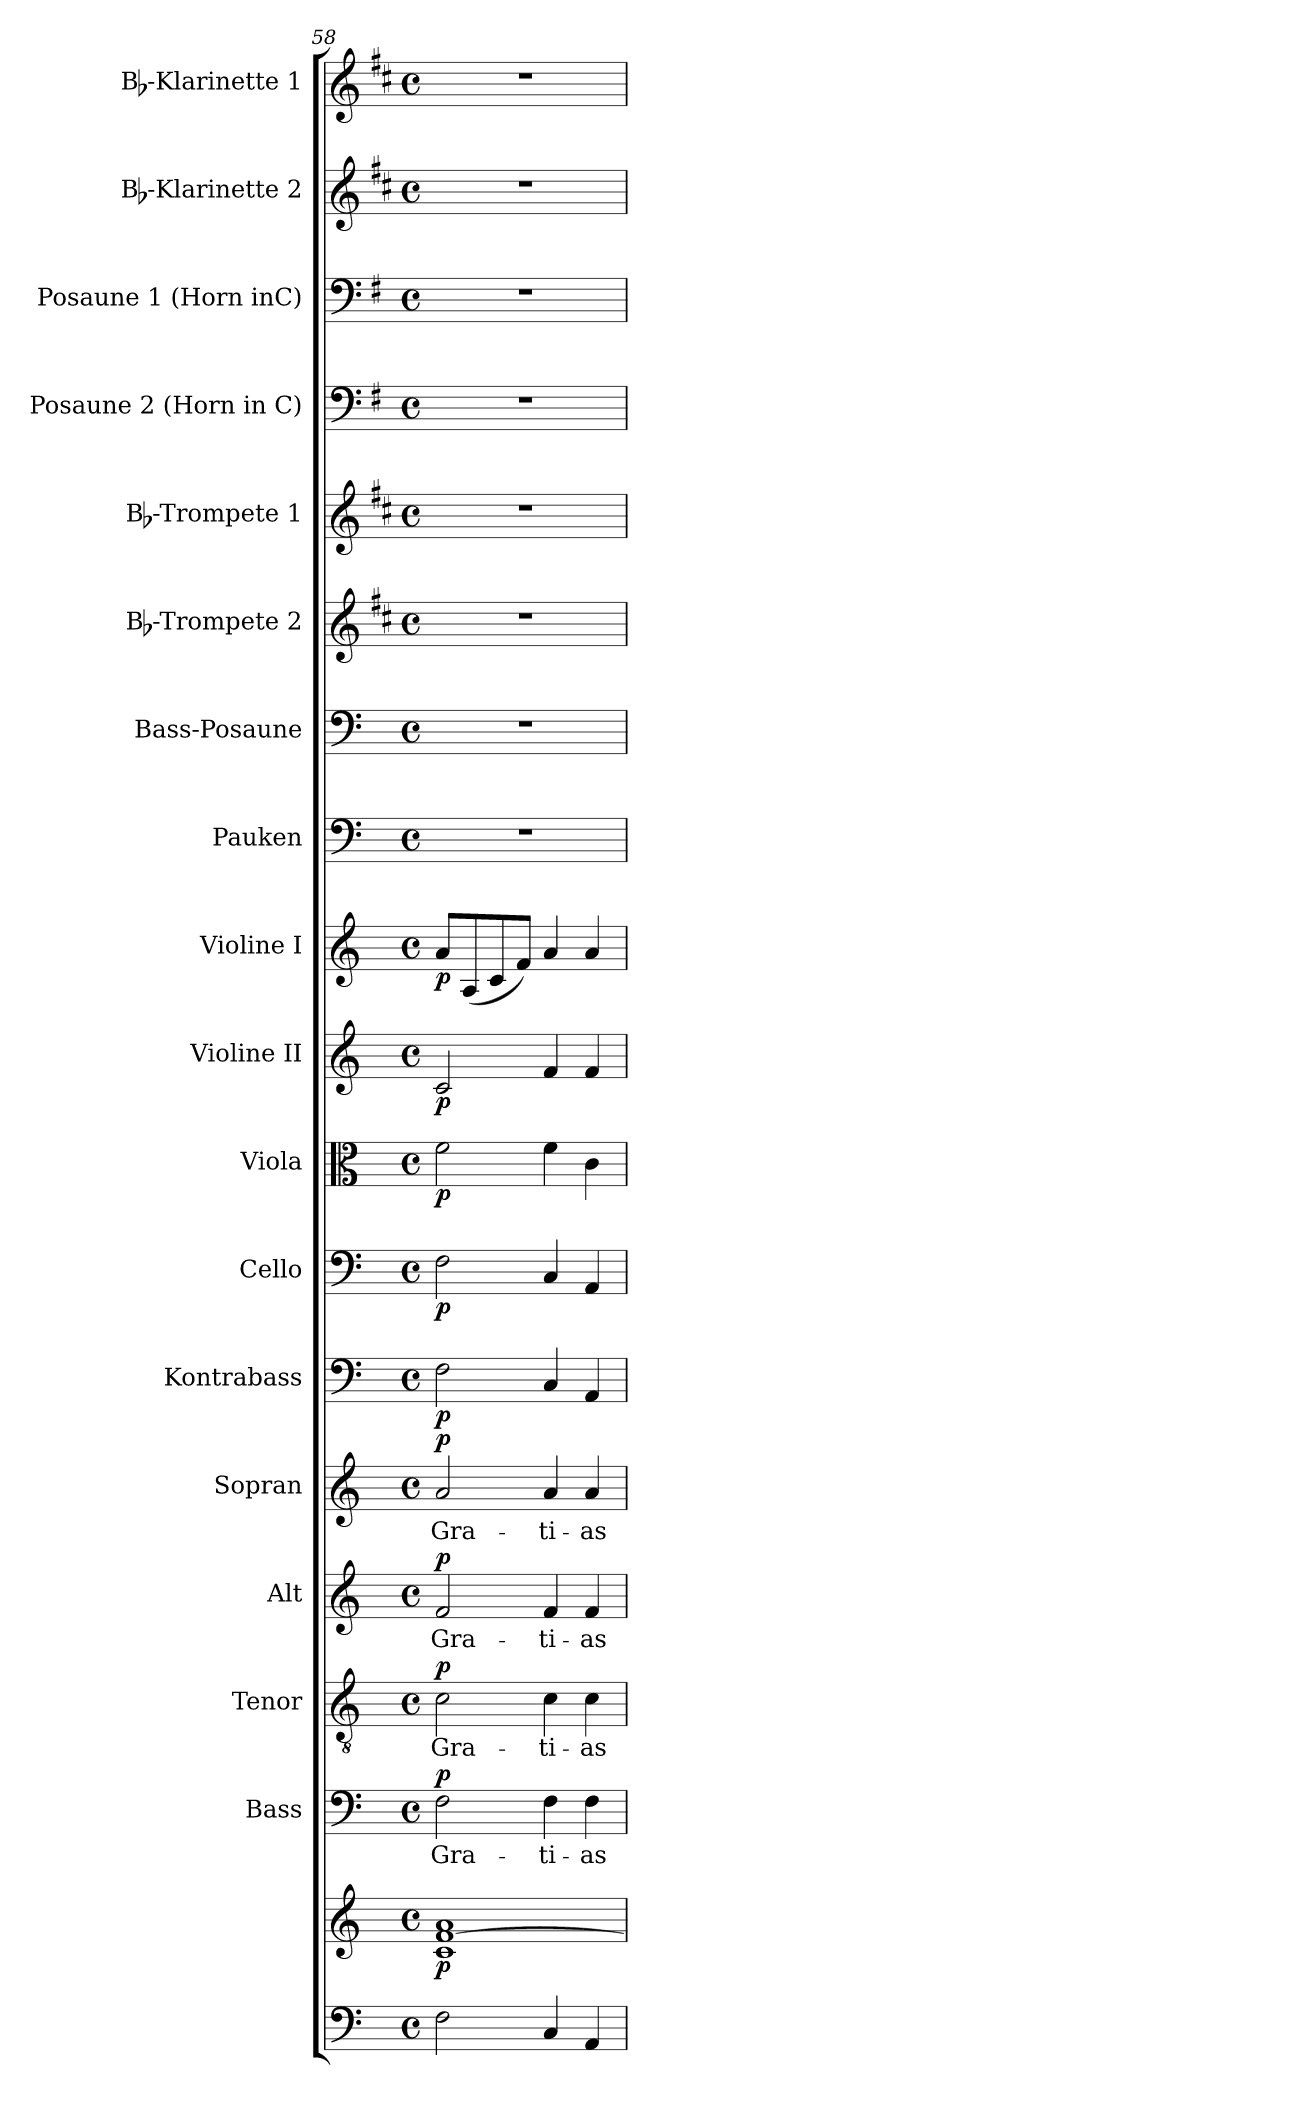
**kern	**kern	**dynam	**kern	**text	**dynam	**kern	**text	**dynam	**kern	**text	**dynam	**kern	**text	**dynam	**kern	**dynam	**kern	**dynam	**kern	**dynam	**kern	**dynam	**kern	**dynam	**kern	**kern	**kern	**kern	**kern	**kern	**kern	**kern
*part18	*part18	*part18	*part17	*part17	*part17	*part16	*part16	*part16	*part15	*part15	*part15	*part14	*part14	*part14	*part13	*part13	*part12	*part12	*part11	*part11	*part10	*part10	*part9	*part9	*part8	*part7	*part6	*part5	*part4	*part3	*part2	*part1
*staff19	*staff18	*staff18/19	*staff17	*staff17	*staff17	*staff16	*staff16	*staff16	*staff15	*staff15	*staff15	*staff14	*staff14	*staff14	*staff13	*staff13	*staff12	*staff12	*staff11	*staff11	*staff10	*staff10	*staff9	*staff9	*staff8	*staff7	*staff6	*staff5	*staff4	*staff3	*staff2	*staff1
*	*	*	*I"Bass	*	*	*I"Tenor	*	*	*I"Alt	*	*	*I"Sopran	*	*	*I"Kontrabass	*	*I"Cello	*	*I"Viola	*	*I"Violine II	*	*I"Violine I	*	*I"Pauken	*I"Bass-Posaune	*I"Bb-Trompete 2	*I"Bb-Trompete 1	*I"Posaune 2 (Horn in C)	*I"Posaune 1 (Horn inC)	*I"Bb-Klarinette 2	*I"Bb-Klarinette 1
*	*	*	*I'B.	*	*	*I'T.	*	*	*I'A.	*	*	*I'S.	*	*	*I'Kb.	*	*	*	*I'Vla.	*	*I'Vl. II	*	*I'Vl. I	*	*I'Pk.	*I'B-Pos.	*I'Bb Trp. 2	*I'Bb Trp. 1	*I'Pos. 2	*I'Pos. 1	*I'Bb Kl. 2	*I'Bb Kl. 1
*clefF4	*clefG2	*	*clefF4	*	*	*clefGv2	*	*	*clefG2	*	*	*clefG2	*	*	*clefF4	*	*clefF4	*	*clefC3	*	*clefG2	*	*clefG2	*	*clefF4	*clefF4	*clefG2	*clefG2	*clefF4	*clefF4	*clefG2	*clefG2
*	*	*	*	*	*	*	*	*	*	*	*	*	*	*	*ITrd7c12	*	*	*	*	*	*	*	*	*	*	*	*ITrd1c2	*ITrd1c2	*ITrd4c7	*ITrd4c7	*ITrd1c2	*ITrd1c2
*k[]	*k[]	*	*k[]	*	*	*k[]	*	*	*k[]	*	*	*k[]	*	*	*k[]	*	*k[]	*	*k[]	*	*k[]	*	*k[]	*	*k[]	*k[]	*k[]	*k[]	*k[]	*k[]	*k[]	*k[]
*C:	*C:	*	*C:	*	*	*C:	*	*	*C:	*	*	*C:	*	*	*C:	*	*C:	*	*C:	*	*C:	*	*C:	*	*C:	*C:	*C:	*C:	*C:	*C:	*C:	*C:
*M4/4	*M4/4	*	*M4/4	*	*	*M4/4	*	*	*M4/4	*	*	*M4/4	*	*	*M4/4	*	*M4/4	*	*M4/4	*	*M4/4	*	*M4/4	*	*M4/4	*M4/4	*M4/4	*M4/4	*M4/4	*M4/4	*M4/4	*M4/4
*met(c)	*met(c)	*	*met(c)	*	*	*met(c)	*	*	*met(c)	*	*	*met(c)	*	*	*met(c)	*	*met(c)	*	*met(c)	*	*met(c)	*	*met(c)	*	*met(c)	*met(c)	*met(c)	*met(c)	*met(c)	*met(c)	*met(c)	*met(c)
=58	=58	=58	=58	=58	=58	=58	=58	=58	=58	=58	=58	=58	=58	=58	=58	=58	=58	=58	=58	=58	=58	=58	=58	=58	=58	=58	=58	=58	=58	=58	=58	=58
*	*^	*	*	*	*	*	*	*	*	*	*	*	*	*	*	*	*	*	*	*	*	*	*	*	*	*	*	*	*	*	*	*
!	!	!	!LO:DY:b	!	!LO:LY:b	!LO:DY:a	!	!LO:LY:b	!LO:DY:a	!	!LO:LY:b	!LO:DY:a	!	!LO:LY:b	!LO:DY:a	!	!LO:DY:b	!	!LO:DY:b	!	!LO:DY:b	!	!LO:DY:b	!	!LO:DY:b	!	!	!	!	!	!	!	!
2F\	[<1f 1a	1c	p	2F\	Gra-	p	2c\	Gra-	p	2f/	Gra-	p	2a/	Gra-	p	2FF\	p	2F\	p	2f\	p	2c/	p	8a/L	p	1r	1r	1r	1r	1r	1r	1r	1r
.	.	.	.	.	.	.	.	.	.	.	.	.	.	.	.	.	.	.	.	.	.	.	.	(<8A/	.	.	.	.	.	.	.	.	.
.	.	.	.	.	.	.	.	.	.	.	.	.	.	.	.	.	.	.	.	.	.	.	.	8c/	.	.	.	.	.	.	.	.	.
.	.	.	.	.	.	.	.	.	.	.	.	.	.	.	.	.	.	.	.	.	.	.	.	8f/J)	.	.	.	.	.	.	.	.	.
!	!	!	!	!	!LO:LY:b	!	!	!LO:LY:b	!	!	!LO:LY:b	!	!	!LO:LY:b	!	!	!	!	!	!	!	!	!	!	!	!	!	!	!	!	!	!	!
4C/	.	.	.	4F\	-ti-	.	4c\	-ti-	.	4f/	-ti-	.	4a/	-ti-	.	4CC/	.	4C/	.	4f\	.	4f/	.	4a/	.	.	.	.	.	.	.	.	.
!	!	!	!	!	!LO:LY:b	!	!	!LO:LY:b	!	!	!LO:LY:b	!	!	!LO:LY:b	!	!	!	!	!	!	!	!	!	!	!	!	!	!	!	!	!	!	!
4AA/	.	.	.	4F\	-as	.	4c\	-as	.	4f/	-as	.	4a/	-as	.	4AAA/	.	4AA/	.	4c\	.	4f/	.	4a/	.	.	.	.	.	.	.	.	.
*	*v	*v	*	*	*	*	*	*	*	*	*	*	*	*	*	*	*	*	*	*	*	*	*	*	*	*	*	*	*	*	*	*	*
=	=	=	=	=	=	=	=	=	=	=	=	=	=	=	=	=	=	=	=	=	=	=	=	=	=	=	=	=	=	=	=	=
*-	*-	*-	*-	*-	*-	*-	*-	*-	*-	*-	*-	*-	*-	*-	*-	*-	*-	*-	*-	*-	*-	*-	*-	*-	*-	*-	*-	*-	*-	*-	*-	*-
